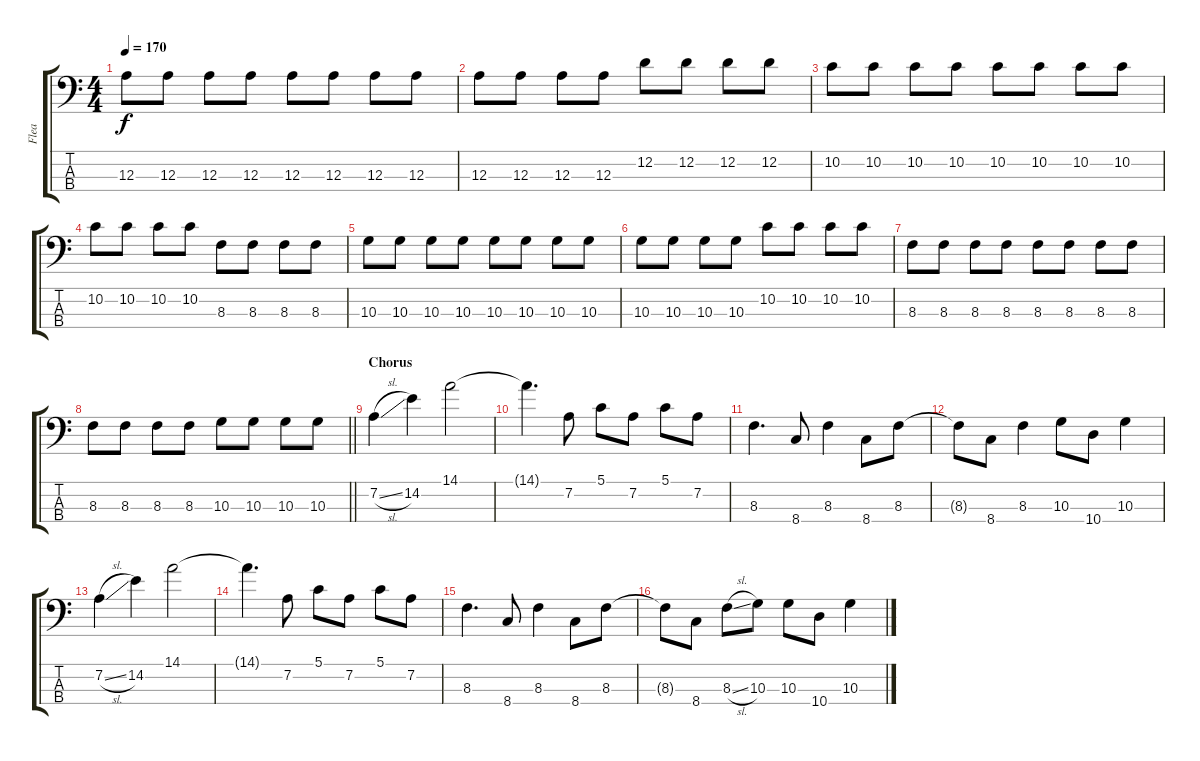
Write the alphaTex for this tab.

\track ("Flea" "Flea") {instrument electricbassfinger}
\staff {score tabs}
\tuning (G2 D2 A1 E1) {hide}
\ts (4 4)
\tempo 170
\clef f4
\ks c
12.3.8{dy f} 12.3.8 12.3.8 12.3.8 12.3.8 12.3.8 12.3.8 12.3.8 |
12.3.8 12.3.8 12.3.8 12.3.8 12.2.8 12.2.8 12.2.8 12.2.8 |
10.2.8 10.2.8 10.2.8 10.2.8 10.2.8 10.2.8 10.2.8 10.2.8 |
10.2.8 10.2.8 10.2.8 10.2.8 8.3.8 8.3.8 8.3.8 8.3.8 |
10.3.8{volume 12} 10.3.8 10.3.8 10.3.8 10.3.8 10.3.8 10.3.8 10.3.8 |
10.3.8 10.3.8 10.3.8 10.3.8 10.2.8 10.2.8 10.2.8 10.2.8 |
8.3.8 8.3.8 8.3.8 8.3.8 8.3.8 8.3.8 8.3.8 8.3.8 |
\barLineRight lightlight
8.3.8 8.3.8 8.3.8 8.3.8 10.3.8 10.3.8 10.3.8 10.3.8 |
\section ("" "Chorus")
7.2{sl}.4 14.2.4 14.1.2 |
14.1{t}.4{d} 7.2.8 5.1.8 7.2.8 5.1.8 7.2.8 |
8.3.4{d} 8.4.8 8.3.4 8.4.8 8.3.8 |
8.3{t}.8 8.4.8 8.3.4 10.3.8 10.4.8 10.3.4 |
7.2{sl}.4 14.2.4 14.1.2 |
14.1{t}.4{d} 7.2.8 5.1.8 7.2.8 5.1.8 7.2.8 |
8.3.4{d} 8.4.8 8.3.4 8.4.8 8.3.8 |
8.3{t}.8 8.4.8 8.3{sl}.8 10.3.8 10.3.8 10.4.8 10.3.4
